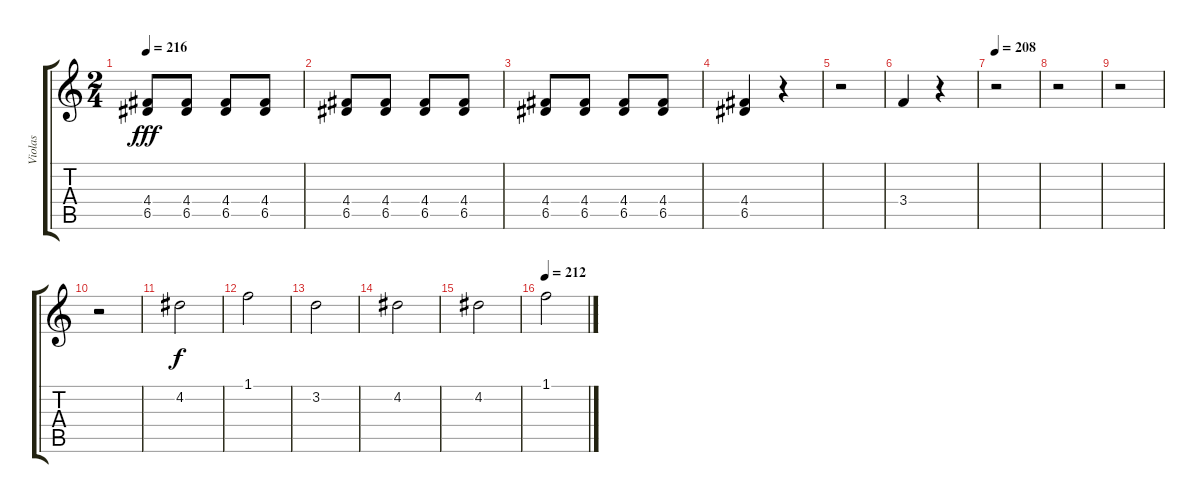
\track ("Violas" "Violas") {instrument contrabass}
\staff {score tabs}
\tuning (E4 B3 G3 D3 A2 E2) {hide}
\ts (2 4)
\tempo 216
\clef g2
\ks c
(4.4 6.5).8{dy fff} (4.4 6.5).8 (4.4 6.5).8 (4.4 6.5).8 |
(4.4 6.5).8 (4.4 6.5).8 (4.4 6.5).8 (4.4 6.5).8 |
(4.4 6.5).8 (4.4 6.5).8 (4.4 6.5).8 (4.4 6.5).8 |
(4.4 6.5).4 r.4 |
r.2 |
3.4.4 r.4 |
\tempo 208
r.2 |
r.2 |
r.2 |
r.2 |
4.2.2{dy f} |
1.1.2 |
3.2.2 |
4.2.2 |
4.2.2 |
\tempo 212
1.1.2
